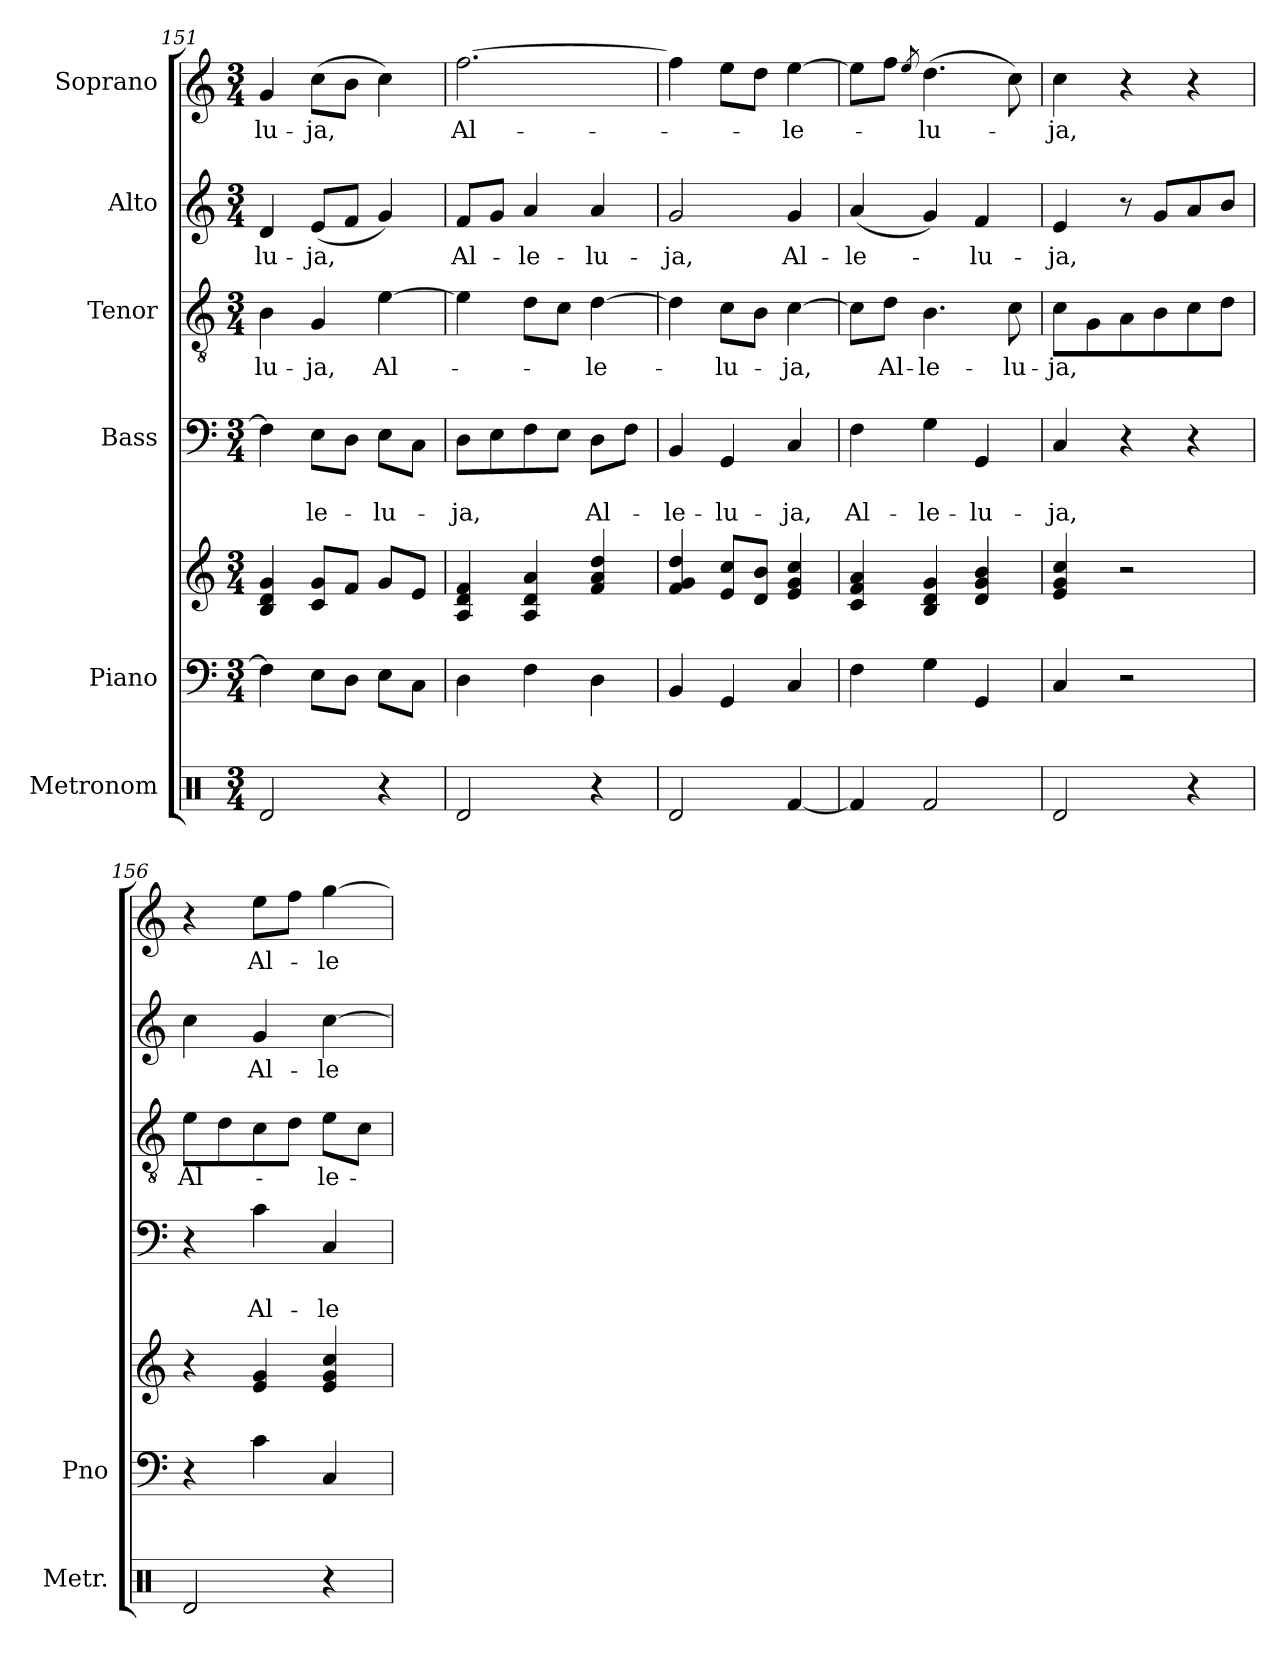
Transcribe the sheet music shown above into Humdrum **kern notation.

**kern	**kern	**kern	**kern	**text	**text	**kern	**text	**text	**kern	**text	**kern	**text	**text
*part6	*part5	*part5	*part4	*part4	*part4	*part3	*part3	*part3	*part2	*part2	*part1	*part1	*part1
*staff7	*staff6	*staff5	*staff4	*staff4	*staff4	*staff3	*staff3	*staff3	*staff2	*staff2	*staff1	*staff1	*staff1
*I"Metronom	*I"Piano	*	*I"Bass	*	*	*I"Tenor	*	*	*I"Alto	*	*I"Soprano	*	*
*I'Metr.	*I'Pno	*	*	*	*	*	*	*	*	*	*	*	*
*clefX	*clefF4	*clefG2	*clefF4	*	*	*clefGv2	*	*	*clefG2	*	*clefG2	*	*
*k[]	*k[]	*k[]	*k[]	*	*	*k[]	*	*	*k[]	*	*k[]	*	*
*M3/4	*M3/4	*M3/4	*M3/4	*	*	*M3/4	*	*	*M3/4	*	*M3/4	*	*
=151	=151	=151	=151	=151	=151	=151	=151	=151	=151	=151	=151	=151	=151
!	!	!	!	!	!	!	!LO:LY:b	!	!	!LO:LY:b	!	!LO:LY:b	!
2Rd/	4F\]	4B/ 4d/ 4g/	4F\]	.	.	4B\	-lu-	.	4d/	-lu-	4g/	-lu-	.
!	!	!	!	!	!LO:LY:b	!	!LO:LY:b	!	!	!LO:LY:b	!	!LO:LY:b	!
.	8E\L	8c/ 8g/L	8E\L	.	-le-	4G/	-ja,	.	(<8e/L	-ja,	(>8cc\L	-ja,	.
.	8D\J	8f/J	8D\J	.	.	.	.	.	8f/J	.	8b\J	.	.
!	!	!	!	!	!LO:LY:b	!	!LO:LY:b	!	!	!	!	!	!
4r	8E\L	8g/L	8E\L	.	-lu-	[4e\	Al-	.	4g/)	.	4cc\)	.	.
.	8C\J	8e/J	8C\J	.	.	.	.	.	.	.	.	.	.
=152	=152	=152	=152	=152	=152	=152	=152	=152	=152	=152	=152	=152	=152
!	!	!	!	!	!LO:LY:b	!	!	!	!	!LO:LY:b	!	!LO:LY:b	!
2Rd/	4D\	4A/ 4d/ 4f/	8D\L	.	-ja,	4e\]	.	.	8f/L	Al-	[2.ff\	Al-	.
.	.	.	8E\	.	.	.	.	.	8g/J	.	.	.	.
!	!	!	!	!	!	!	!	!	!	!LO:LY:b	!	!	!
.	4F\	4A/ 4d/ 4a/	8F\	.	.	8d\L	.	.	4a/	-le-	.	.	.
.	.	.	8E\J	.	.	8c\J	.	.	.	.	.	.	.
!	!	!	!	!	!LO:LY:b	!	!LO:LY:b	!	!	!LO:LY:b	!	!	!
4r	4D\	4f/ 4a/ 4dd/	8D\L	.	Al-	[4d\	-le-	.	4a/	-lu-	.	.	.
.	.	.	8F\J	.	.	.	.	.	.	.	.	.	.
!!LO:PB:g=z
=153	=153	=153	=153	=153	=153	=153	=153	=153	=153	=153	=153	=153	=153
!	!	!	!	!	!LO:LY:b	!	!	!LO:LY:b	!	!LO:LY:b	!	!	!LO:LY:b
2Rd/	4BB/	4f/ 4g/ 4dd/	4BB/	.	-le-	4d\]	.	­	2g/	-ja,	4ff\]	.	­
!	!	!	!	!	!LO:LY:b	!	!LO:LY:b	!	!	!	!	!	!LO:LY:b
.	4GG/	8e/ 8cc/L	4GG/	.	-lu-	8c\L	-lu-	.	.	.	8ee\L	.	­
.	.	8d/ 8b/J	.	.	.	8B\J	.	.	.	.	8dd\J	.	.
!	!	!	!	!	!LO:LY:b	!	!LO:LY:b	!	!	!LO:LY:b	!	!LO:LY:b	!
[4Rf/	4C/	4e/ 4g/ 4cc/	4C/	.	-ja,	[4c\	-ja,	.	4g/	Al-	[4ee\	-le-	.
=154	=154	=154	=154	=154	=154	=154	=154	=154	=154	=154	=154	=154	=154
!	!	!	!	!	!LO:LY:b	!	!	!	!	!LO:LY:b	!	!	!
4Rf/]	4F\	4c/ 4f/ 4a/	4F\	.	Al-	8c\L]	.	.	(<4a/	-le-	8ee\L]	.	.
!	!	!	!	!	!	!	!LO:LY:b	!	!	!	!	!	!
.	.	.	.	.	.	8d\J	Al-	.	.	.	8ff\J	.	.
.	.	.	.	.	.	.	.	.	.	.	8qee/	.	.
!	!	!	!	!	!LO:LY:b	!	!LO:LY:b	!	!	!	!	!LO:LY:b	!
2Rf/	4G\	4B/ 4d/ 4g/	4G\	.	-le-	4.B\	-le-	.	4g/)	.	(>4.dd\	-lu-	.
!	!	!	!	!	!LO:LY:b	!	!	!	!	!LO:LY:b	!	!	!
.	4GG/	4d/ 4g/ 4b/	4GG/	.	-lu-	.	.	.	4f/	-lu-	.	.	.
!	!	!	!	!	!	!	!LO:LY:b	!	!	!	!	!	!
.	.	.	.	.	.	8c\	-lu-	.	.	.	8cc\)	.	.
=155	=155	=155	=155	=155	=155	=155	=155	=155	=155	=155	=155	=155	=155
!	!	!	!	!	!LO:LY:b	!	!LO:LY:b	!	!	!LO:LY:b	!	!LO:LY:b	!
2Rd/	4C/	4e/ 4g/ 4cc/	4C/	.	-ja,	8c\L	-ja,	.	4e/	-ja,	4cc\	-ja,	.
.	.	.	.	.	.	8G\	.	.	.	.	.	.	.
.	2r	2r	4r	.	.	8A\	.	.	8r	.	4r	.	.
.	.	.	.	.	.	8B\	.	.	8g/L	.	.	.	.
4r	.	.	4r	.	.	8c\	.	.	8a/	.	4r	.	.
.	.	.	.	.	.	8d\J	.	.	8b/J	.	.	.	.
=156	=156	=156	=156	=156	=156	=156	=156	=156	=156	=156	=156	=156	=156
!	!	!	!	!	!	!	!LO:LY:b	!	!	!	!	!	!
2Rd/	4r	4r	4r	.	.	8e\L	Al-	.	4cc\	.	4r	.	.
.	.	.	.	.	.	8d\	.	.	.	.	.	.	.
!	!	!	!	!	!LO:LY:b	!	!	!	!	!LO:LY:b	!	!LO:LY:b	!
.	4c\	4e/ 4g/	4c\	.	Al-	8c\	.	.	4g/	Al-	8ee\L	Al-	.
.	.	.	.	.	.	8d\J	.	.	.	.	8ff\J	.	.
!	!	!	!	!	!LO:LY:b	!	!LO:LY:b	!	!	!LO:LY:b	!	!LO:LY:b	!
4r	4C/	4e/ 4g/ 4cc/	4C/	.	-le-	8e\L	-le-	.	[4cc\	-le-	[4gg\	-le-	.
.	.	.	.	.	.	8c\J	.	.	.	.	.	.	.
=	=	=	=	=	=	=	=	=	=	=	=	=	=
*-	*-	*-	*-	*-	*-	*-	*-	*-	*-	*-	*-	*-	*-
